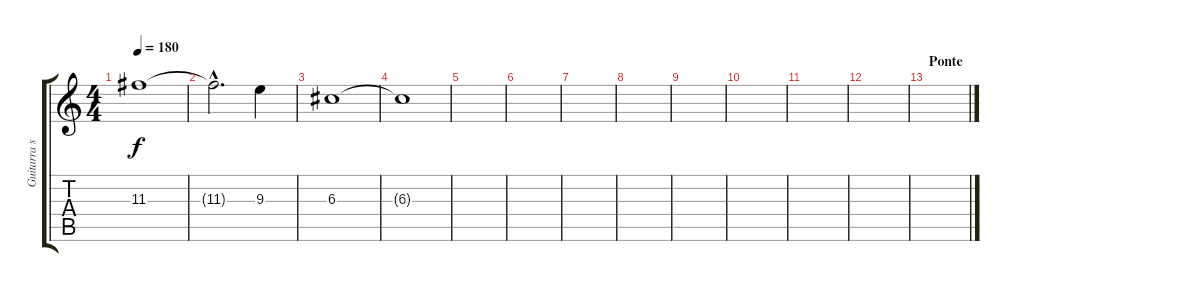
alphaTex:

\track ("Guitarra solo" "Guitarra s") {instrument distortionguitar}
\staff {score tabs}
\tuning (E4 B3 G3 D3 A2 E2) {hide}
\ts (4 4)
\tempo 180
\clef g2
\ks c
11.3.1{dy f} |
11.3{hac t}.2{d} 9.3.4 |
6.3.1 |
6.3{t}.1 |
|
|
|
|
|
|
|
|
\section ("" "Ponte")
